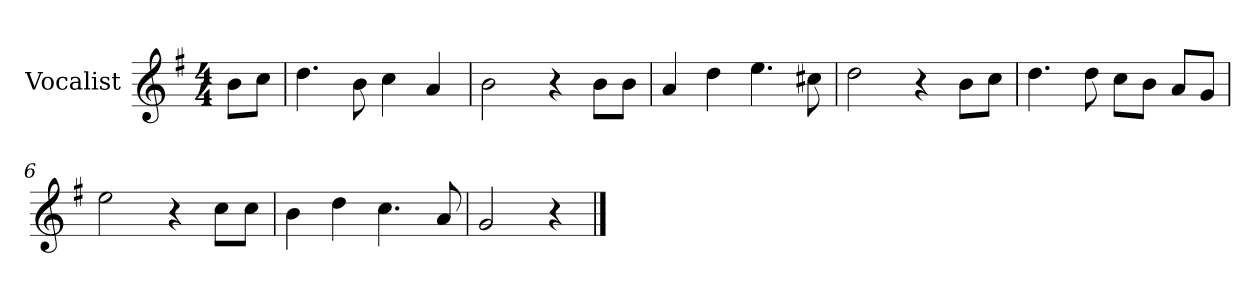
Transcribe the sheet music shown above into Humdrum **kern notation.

**kern
*part1
*staff1
*I"Vocalist
*k[f#]
*G:
*M4/4
=
8bL
8ccJ
=1
4.dd
8b
4cc
4a
=2
2b
4r
8bL
8bJ
=3
4a
4dd
4.ee
8cc#X
=4
2dd
4r
8bL
8ccJ
=5
4.dd
8dd
8ccL
8bJ
8aL
8gJ
=6
2ee
4r
8ccL
8ccJ
=7
4b
4dd
4.cc
8a
=8
2g
4r
==
*-
